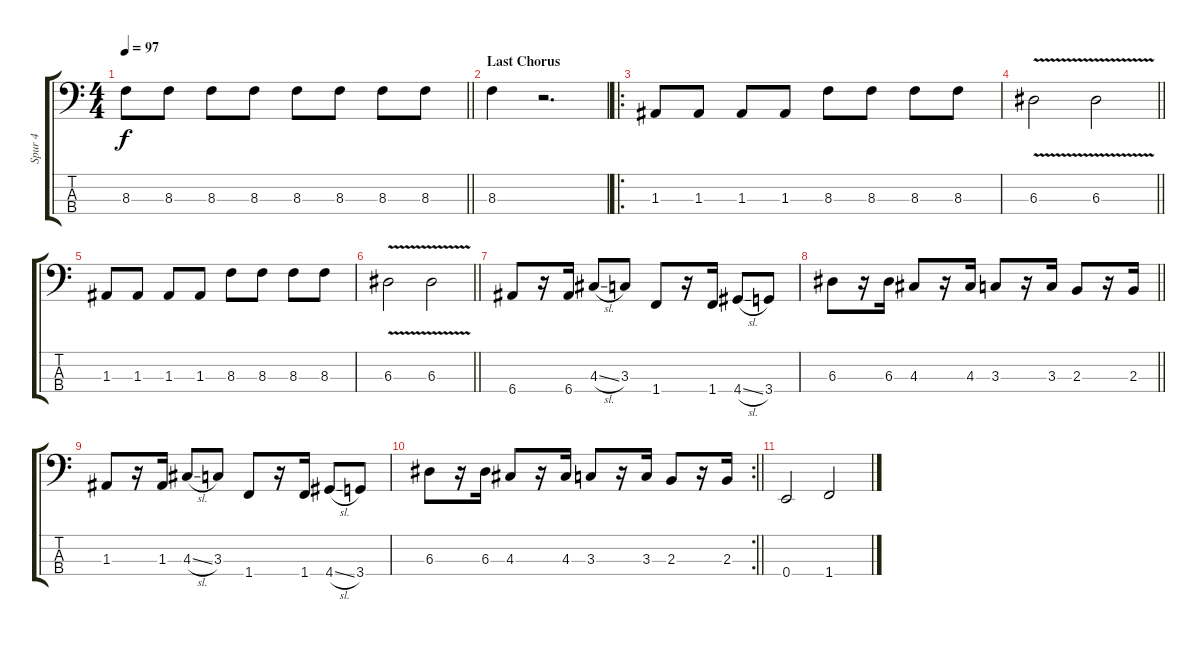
\track ("Spur 4" "Spur 4") {instrument electricbasspick}
\staff {score tabs}
\tuning (G2 D2 A1 E1) {hide}
\ts (4 4)
\tempo 97
\clef f4
\barLineRight lightlight
\ks c
8.3.8{dy f} 8.3.8 8.3.8 8.3.8 8.3.8 8.3.8 8.3.8 8.3.8 |
\section ("" "Last Chorus")
8.3.4 r.2{d} |
\ro
1.3.8 1.3.8 1.3.8 1.3.8 8.3.8 8.3.8 8.3.8 8.3.8 |
\barLineRight lightlight
6.3{v}.2 6.3{v}.2 |
1.3.8 1.3.8 1.3.8 1.3.8 8.3.8 8.3.8 8.3.8 8.3.8 |
\barLineRight lightlight
6.3{v}.2 6.3{v}.2 |
6.4.8 r.16 6.4.16 4.3{sl}.8 3.3.8 1.4.8 r.16 1.4.16 4.4{sl}.8 3.4.8 |
\barLineRight lightlight
6.3.8 r.16 6.3.16 4.3.8 r.16 4.3.16 3.3.8 r.16 3.3.16 2.3.8 r.16 2.3.16 |
1.3.8 r.16 1.3.16 4.3{sl}.8 3.3.8 1.4.8 r.16 1.4.16 4.4{sl}.8 3.4.8 |
\rc 2
\barLineRight lightlight
6.3.8 r.16 6.3.16 4.3.8 r.16 4.3.16 3.3.8 r.16 3.3.16 2.3.8 r.16 2.3.16 |
0.4.2 1.4.2
